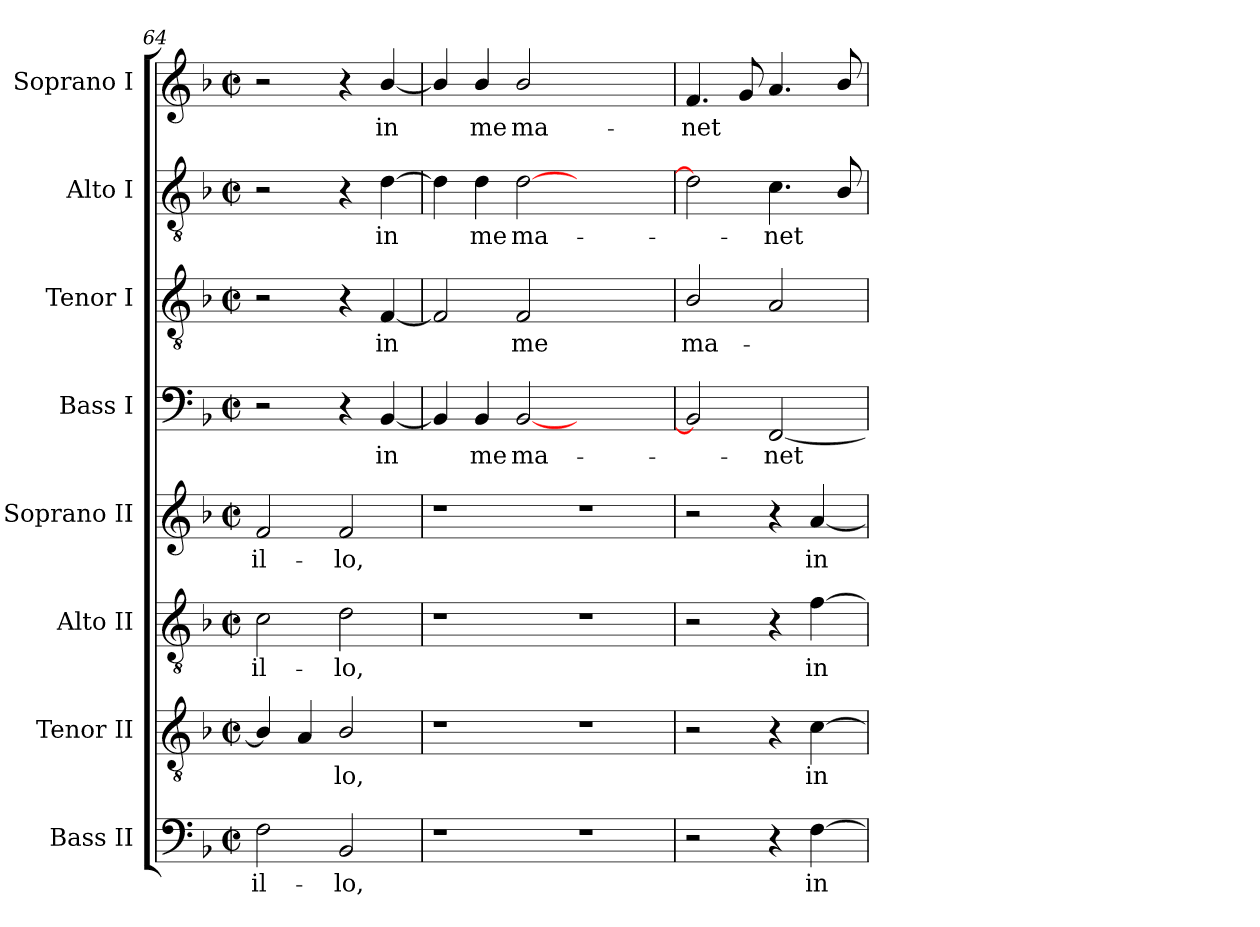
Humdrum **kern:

**kern	**text	**kern	**text	**kern	**text	**kern	**text	**kern	**text	**kern	**text	**kern	**text	**kern	**text
*part8	*part8	*part7	*part7	*part6	*part6	*part5	*part5	*part4	*part4	*part3	*part3	*part2	*part2	*part1	*part1
*staff8	*staff8	*staff7	*staff7	*staff6	*staff6	*staff5	*staff5	*staff4	*staff4	*staff3	*staff3	*staff2	*staff2	*staff1	*staff1
*I"Bass II	*	*I"Tenor II	*	*I"Alto II	*	*I"Soprano II	*	*I"Bass I	*	*I"Tenor I	*	*I"Alto I	*	*I"Soprano I	*
*I'B. II	*	*I'T. II	*	*I'A. II	*	*I'S. II	*	*I'B. I	*	*I'T. I	*	*I'A. I	*	*I'S. I	*
!!LO:LB:g=z
*clefF4	*	*clefGv2	*	*clefGv2	*	*clefG2	*	*clefF4	*	*clefGv2	*	*clefGv2	*	*clefG2	*
*	*	*ITrd7c12	*	*	*	*	*	*	*	*ITrd7c12	*	*	*	*	*
*k[b-]	*	*k[b-]	*	*k[b-]	*	*k[b-]	*	*k[b-]	*	*k[b-]	*	*k[b-]	*	*k[b-]	*
*F:	*	*F:	*	*F:	*	*F:	*	*F:	*	*F:	*	*F:	*	*F:	*
*M2/2	*	*M2/2	*	*M2/2	*	*M2/2	*	*M2/2	*	*M2/2	*	*M2/2	*	*M2/2	*
*met(c|)	*	*met(c|)	*	*met(c|)	*	*met(c|)	*	*met(c|)	*	*met(c|)	*	*met(c|)	*	*met(c|)	*
=64	=64	=64	=64	=64	=64	=64	=64	=64	=64	=64	=64	=64	=64	=64	=64
!	!LO:LY:b:color=#000000	!	!	!	!	!	!	!	!	!	!	!	!	!	!
!	!	!	!	!	!LO:LY:b:color=#000000	!	!	!	!	!	!	!	!	!	!
!	!	!	!	!	!	!	!LO:LY:b:color=#000000	!	!	!	!	!	!	!	!
2Fi\	il-	4BB-i/]	.	2ci\	il-	2fi/	il-	2r	.	2r	.	2r	.	2r	.
.	.	4AAi/	.	.	.	.	.	.	.	.	.	.	.	.	.
!	!LO:LY:b:color=#000000	!	!	!	!	!	!	!	!	!	!	!	!	!	!
!	!	!	!LO:LY:b:color=#000000	!	!	!	!	!	!	!	!	!	!	!	!
!	!	!	!	!	!LO:LY:b:color=#000000	!	!	!	!	!	!	!	!	!	!
!	!	!	!	!	!	!	!LO:LY:b:color=#000000	!	!	!	!	!	!	!	!
2BB-i/	-lo,	2BB-i/	-lo,	2di\	-lo,	2fi/	-lo,	4r	.	4r	.	4r	.	4r	.
!	!	!	!	!	!	!	!	!	!LO:LY:b:color=#000000	!	!	!	!	!	!
!	!	!	!	!	!	!	!	!	!	!	!LO:LY:b:color=#000000	!	!	!	!
!	!	!	!	!	!	!	!	!	!	!	!	!	!LO:LY:b:color=#000000	!	!
!	!	!	!	!	!	!	!	!	!	!	!	!	!	!	!LO:LY:b:color=#000000
.	.	.	.	.	.	.	.	[<4BB-i/	in	[<4FFi/	in	[>4di\	in	[<4b-i/	in
=65	=65	=65	=65	=65	=65	=65	=65	=65	=65	=65	=65	=65	=65	=65	=65
1r	.	1r	.	1r	.	1r	.	4BB-i/]	.	2FFi/]	.	4di\]	.	4b-i/]	.
!	!	!	!	!	!	!	!	!	!LO:LY:b:color=#000000	!	!	!	!	!	!
!	!	!	!	!	!	!	!	!	!	!	!	!	!LO:LY:b:color=#000000	!	!
!	!	!	!	!	!	!	!	!	!	!	!	!	!	!	!LO:LY:b:color=#000000
.	.	.	.	.	.	.	.	4BB-i/	me	.	.	4di\	me	4b-i/	me
!	!	!	!	!	!	!	!	!	!LO:LY:b:color=#000000	!	!	!	!	!	!
!	!	!	!	!	!	!	!	!	!	!	!LO:LY:b:color=#000000	!	!	!	!
!	!	!	!	!	!	!	!	!	!	!	!	!	!LO:LY:b:color=#000000	!	!
!	!	!	!	!	!	!	!	!	!	!	!	!	!	!	!LO:LY:b:color=#000000
.	.	.	.	.	.	.	.	[<2BB-i/	ma-	2FFi/	me	[>2di\	ma-	2b-i/	ma-
1r	.	1r	.	1r	.	1r	.	1ryy	.	1ryy	.	1ryy	.	1ryy	.
=66	=66	=66	=66	=66	=66	=66	=66	=66	=66	=66	=66	=66	=66	=66	=66
!	!	!	!	!	!	!	!	!	!	!	!LO:LY:b:color=#000000	!	!	!	!
!	!	!	!	!	!	!	!	!	!	!	!	!	!	!	!LO:LY:b:color=#000000
2r	.	2r	.	2r	.	2r	.	2BB-i/]	.	2BB-i/	ma-	2di\]	.	4.fi/	-net
.	.	.	.	.	.	.	.	.	.	.	.	.	.	8gi/	.
!	!	!	!	!	!	!	!	!	!LO:LY:b:color=#000000	!	!	!	!	!	!
!	!	!	!	!	!	!	!	!	!	!	!	!	!LO:LY:b:color=#000000	!	!
4r	.	4r	.	4r	.	4r	.	[<2FFi/	-net	2AAi/	.	4.ci\	-net	4.ai/	.
!	!LO:LY:b:color=#000000	!	!	!	!	!	!	!	!	!	!	!	!	!	!
!	!	!	!LO:LY:b:color=#000000	!	!	!	!	!	!	!	!	!	!	!	!
!	!	!	!	!	!LO:LY:b:color=#000000	!	!	!	!	!	!	!	!	!	!
!	!	!	!	!	!	!	!LO:LY:b:color=#000000	!	!	!	!	!	!	!	!
[>4Fi\	in	[>4Ci\	in	[>4fi\	in	[<4ai/	in	.	.	.	.	.	.	.	.
.	.	.	.	.	.	.	.	.	.	.	.	8B-i/	.	8b-i/	.
=	=	=	=	=	=	=	=	=	=	=	=	=	=	=	=
*-	*-	*-	*-	*-	*-	*-	*-	*-	*-	*-	*-	*-	*-	*-	*-
